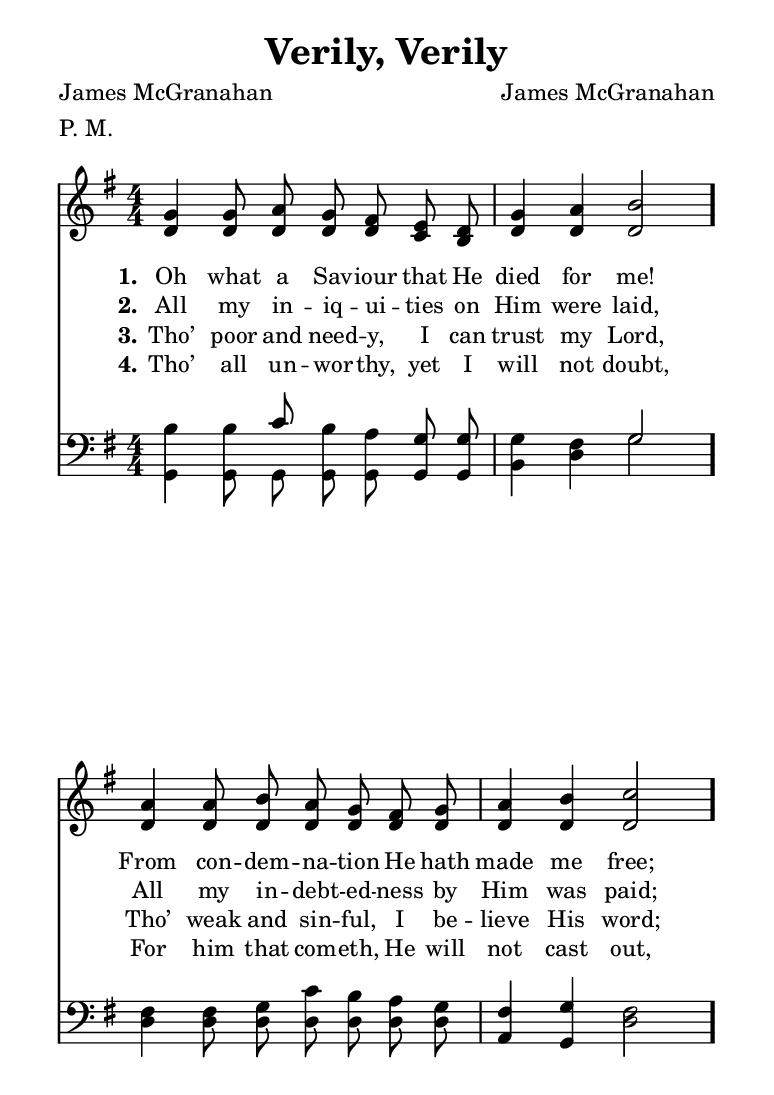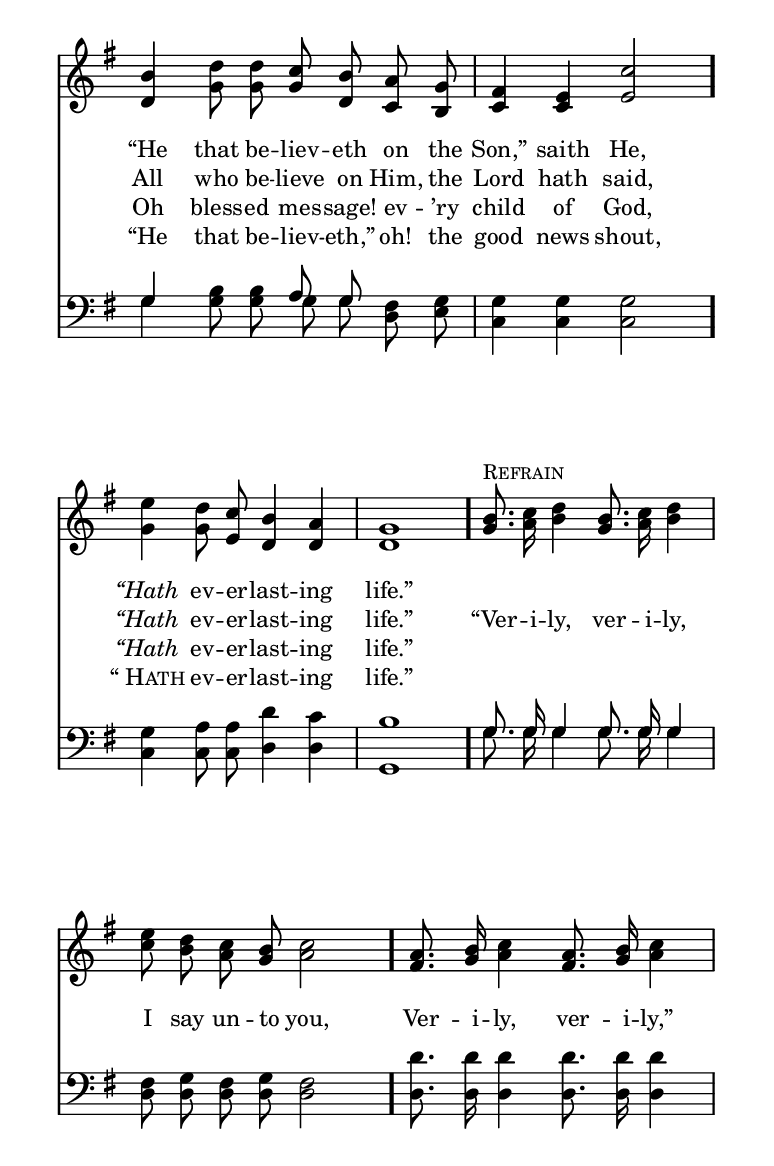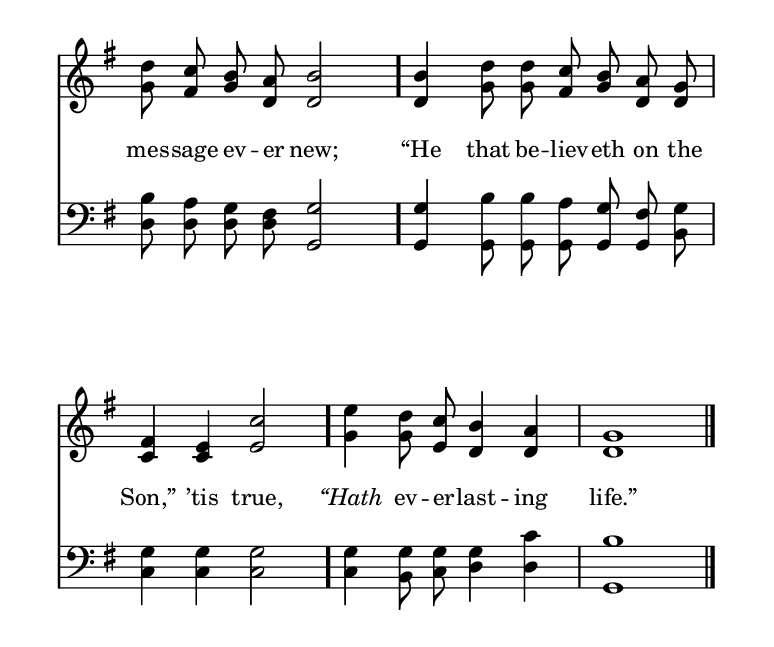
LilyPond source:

\include "common/global.ily"
\paper {
  \include "common/paper.ily"
  systems-per-page = #(cond (is-eogsized 5) (#t #f))
}

\header{
  %gospel
  hymnnumber = "49"
  title = "Verily, Verily"
  tunename = ""
  meter = "P. M."
  poet = "James McGranahan"
  composer = "James McGranahan"
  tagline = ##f
}

% for fermata in MIDI
ta = { \tempo 4=80 }
tb = { \tempo 4=40 }

patternAA = { c4 c8   c8 c8 c8 c8 c8 | c4 c4 c2 }
% None of the lines actually use the tie ; why is it there ?
%patternAB = { c4 c8 ~ c8 c8 c8 c8 c8 | c4 c4 c2 }
patternAB = { \patternAA }
patternBA = { c4 c8 c8 c4 c4 | c1 }
patternCA = { c8. c16 c4 c8. c16 c4 | c8 c8 c8 c8 c2 }

global = {
  \include "common/overrides.ily"
  \override Staff.TimeSignature.style = #'numbered
  \time 4/4
  \override Score.MetronomeMark.transparent = ##t % hide all fermata changes too
  \ta
  \key g \major
  %\partial 4
  \autoBeamOff
}

notesSoprano = {
\global
\relative c'' {

  \changePitch \patternAA { g g a g fis e d | g a b }
  \changePitch \patternAA { a a b a g fis g | a b c }
  \changePitch \patternAB { b d d c b a g | fis e c' }
  \changePitch \patternBA { e d c b a | g }

  << s^\markup { \small \caps "Refrain" }
  \changePitch \patternCA { b c d b c d | e d c b c } >>
  \changePitch \patternCA { a b c a b c | d c b a b }
  \changePitch \patternAA { b d d c b a g | fis e c' }
  \changePitch \patternBA { e d c b a | g }

  \bar "|."

}
}

notesAlto = {
\global
\relative e' {

  \changePitch \patternAA { d d d d d c b | d d d }
  \changePitch \patternAA { d d d d d d d | d d d }
  \changePitch \patternAB { d g g g d c b | c c e}
  \changePitch \patternBA { g g e d d | d }

  \changePitch \patternCA { g a b g a b | c b a g a }
  \changePitch \patternCA { fis g a fis g a | g fis g d d }
  \changePitch \patternAA { d g g fis g d d | c c e }
  \changePitch \patternBA { g g e d d | d }

}
}

notesTenor = {
\global
\relative a {

  \changePitch \patternAA { b b c b a g g | g fis g }
  \changePitch \patternAA { fis fis g c b a g | fis g fis }
  \changePitch \patternAB { g b b a g fis g | g g g }
  \changePitch \patternBA { g a a d c | b }

  \changePitch \patternCA { g g g g g g | fis g fis g fis }
  \changePitch \patternCA { d' d d d d d | b a g fis g }
  \changePitch \patternAA { g b b a g fis g | g g g }
  \changePitch \patternBA { g g g g c | b }

}
}

notesBass = {
\global
\relative f, {

  \changePitch \patternAA { g g g g g g g | b d g }
  \changePitch \patternAA { d d d d d d d | a g d' }
  \changePitch \patternAB { g g g g g d e | c c c }
  \changePitch \patternBA { c c c d d | g, }

  \changePitch \patternCA { g' g g g g g | d d d d d }
  \changePitch \patternCA { d d d d d d | d d d d g, }
  \changePitch \patternAA { g g g g g g b | c c c }
  \changePitch \patternBA { c b c d d | g, }

}
}

Refrain = \lyricmode {

“Ver -- i -- ly, ver -- i -- ly, I say un -- to you, \bar "."
Ver -- i -- ly, ver -- i -- ly,” mes -- sage ev -- er new; \bar "."
“He that be -- liev -- eth on the Son,” ’tis true, \bar "."
{ \italicsOn } “Hath { \italicsOff } ev -- er -- last -- ing life.” \bar "."

}

wordsA = \lyricmode {
\set stanza = "1."

Oh what a Sav -- iour that He died for me! \bar "."
From con -- dem -- na -- tion He hath made me free; \bar "."
“He \mon that be -- \moff liev -- eth on the Son,” saith He, \bar "."
{ \italicsOn } “Hath { \italicsOff } ev -- er -- last -- ing life.” \bar "."

}

wordsB = \lyricmode {
\set stanza = "2."

All my in -- iq -- ui -- ties on Him were laid,
All my in -- debt -- ed -- ness by Him was paid;
All \mon who be -- \moff lieve on Him, the Lord hath said,
{ \italicsOn } “Hath { \italicsOff } ev -- er -- last -- ing life.”

\Refrain

}

wordsC = \lyricmode {
\set stanza = "3."

Tho’ poor and need -- y, I can trust my Lord,
Tho’ weak and sin -- ful, I be -- lieve His word;
Oh \mon bless -- ed \moff mes -- sage! ev -- ’ry child of God,
{ \italicsOn } “Hath { \italicsOff } ev -- er -- last -- ing life.”


}

wordsD = \lyricmode {
\set stanza = "4."

Tho’ all un -- wor -- thy, yet I will not doubt,
For him that com -- eth, He will not cast out,
“He \mon that be -- \moff liev -- eth,” oh! the good news shout,
% XXX the opening quote isn't quite close enough to the \caps Hath
%LYRICS “Hath ev -- er -- last -- ing life.”
%{HIDE>%} \markup{ “\caps Hath } ev -- er -- last -- ing life.” %{<HIDE%}

}

\score {
  \context ChoirStaff <<
    \context Staff = upper <<
      \set Staff.autoBeaming = ##f
      \set ChoirStaff.systemStartDelimiter = #'SystemStartBar
      \set ChoirStaff.printPartCombineTexts = ##f
      \partcombine #'(2 . 9) \notesSoprano \notesAlto
      \context NullVoice = sopranos { \voiceOne << \notesSoprano >> }
      \context NullVoice = altos { \voiceTwo << \notesAlto >> }
      \context Lyrics = one   \lyricsto sopranos \wordsA
      \context Lyrics = two   \lyricsto sopranos \wordsB
      \context Lyrics = three \lyricsto sopranos \wordsC
      \context Lyrics = four  \lyricsto sopranos \wordsD
    >>
    \context Staff = men <<
      \set Staff.autoBeaming = ##f
      \clef bass
      \set ChoirStaff.printPartCombineTexts = ##f
      \partcombine #'(2 . 9) \notesTenor \notesBass
      \context NullVoice = tenors { \voiceOne << \notesTenor >> }
      \context NullVoice = basses { \voiceTwo << \notesBass >> }
    >>
  >>
  \layout {
    \include "common/layout.ily"
  }
  \midi{
    \include "common/midi.ily"
  }
}

\version "2.19.49"  % necessary for upgrading to future LilyPond versions.

% vi:set et ts=2 sw=2 ai nocindent syntax=lilypond:
